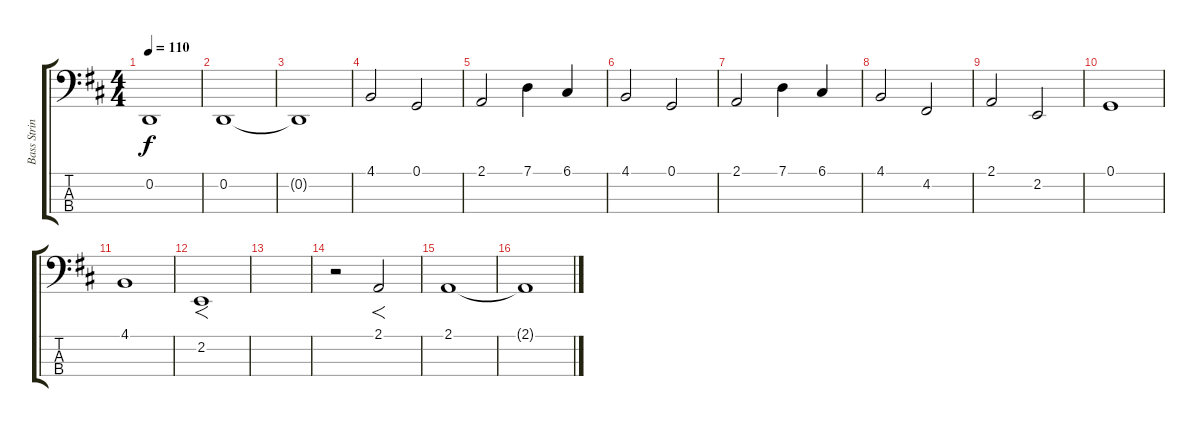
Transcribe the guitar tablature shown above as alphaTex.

\track ("Bass Strings" "Bass Strin") {instrument stringensemble1}
\staff {score tabs}
\tuning (G2 D2 A1 E1) {hide}
\ts (4 4)
\tempo 110
\clef f4
\ks d
0.2{t}.1{dy f} |
0.2.1 |
0.2{t}.1 |
4.1.2 0.1.2 |
2.1.2 7.1.4 6.1.4 |
4.1.2 0.1.2 |
2.1.2 7.1.4 6.1.4 |
4.1.2 4.2.2 |
2.1.2 2.2.2 |
0.1.1 |
4.1.1 |
2.2.1{f} |
|
r.2 2.1.2{f} |
2.1.1 |
2.1{t}.1
